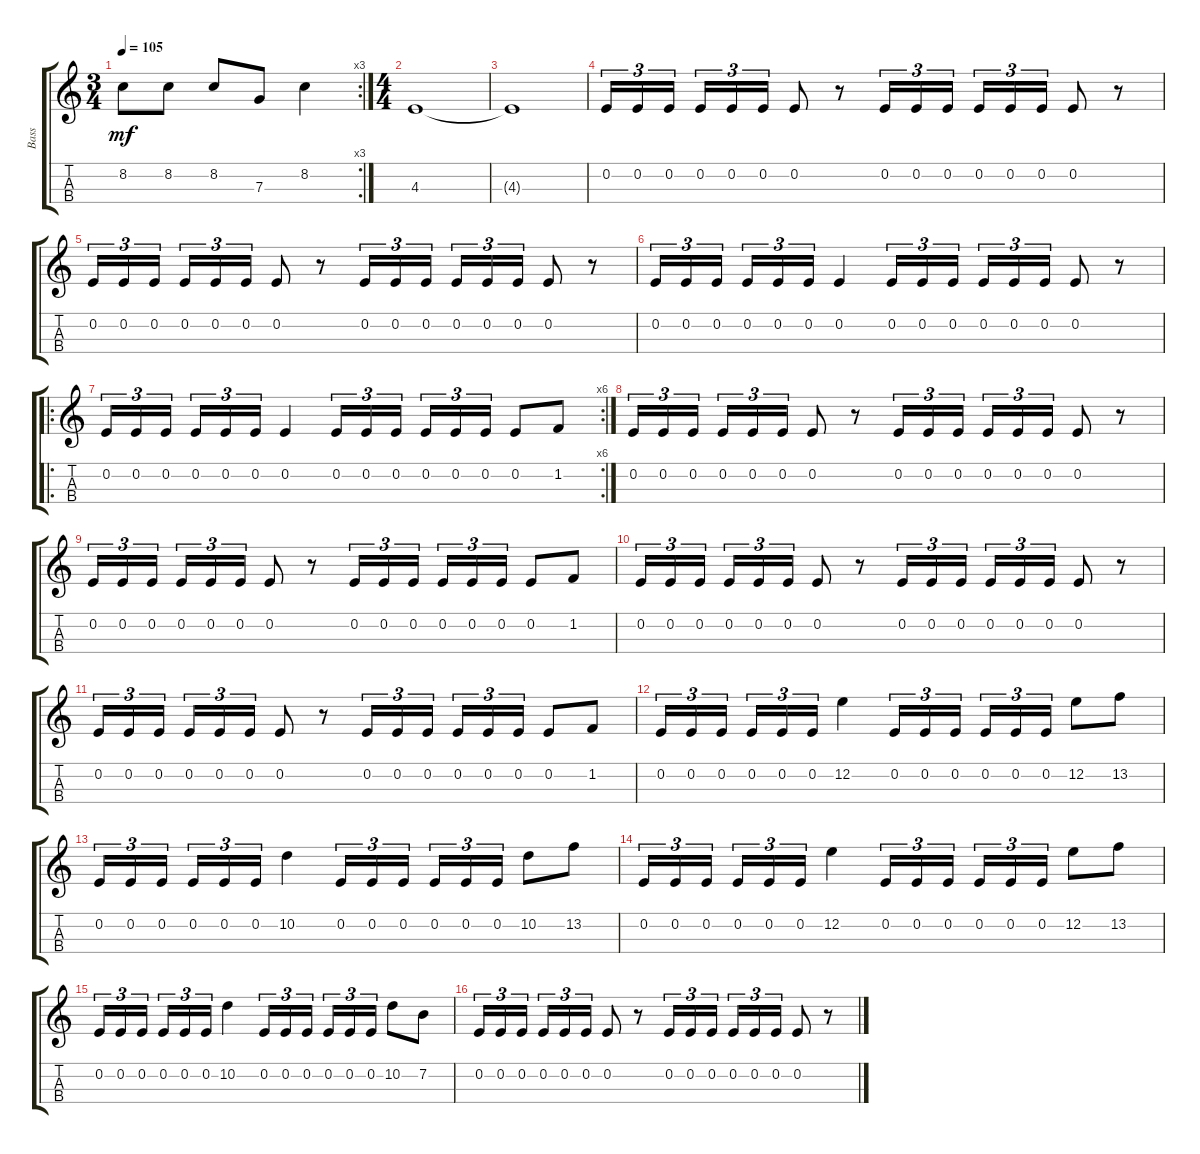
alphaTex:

\track ("Bass" "Bass") {instrument acousticguitarnylon}
\staff {score tabs}
\tuning (A3 E3 C3 G3) {hide}
\rc 3
\ts (3 4)
\tempo 105
\clef g2
\ks c
8.2.8{dy mf} 8.2.8 8.2.8 7.3.8 8.2.4 |
\ts (4 4)
4.3.1 |
4.3{t}.1 |
0.2.16{tu (3 2)} 0.2.16{tu (3 2)} 0.2.16{tu (3 2) beam splitsecondary} 0.2.16{tu (3 2)} 0.2.16{tu (3 2)} 0.2.16{tu (3 2)} 0.2.8 r.8 0.2.16{tu (3 2)} 0.2.16{tu (3 2)} 0.2.16{tu (3 2) beam splitsecondary} 0.2.16{tu (3 2)} 0.2.16{tu (3 2)} 0.2.16{tu (3 2)} 0.2.8 r.8 |
0.2.16{tu (3 2)} 0.2.16{tu (3 2)} 0.2.16{tu (3 2) beam splitsecondary} 0.2.16{tu (3 2)} 0.2.16{tu (3 2)} 0.2.16{tu (3 2)} 0.2.8 r.8 0.2.16{tu (3 2)} 0.2.16{tu (3 2)} 0.2.16{tu (3 2) beam splitsecondary} 0.2.16{tu (3 2)} 0.2.16{tu (3 2)} 0.2.16{tu (3 2)} 0.2.8 r.8 |
0.2.16{tu (3 2)} 0.2.16{tu (3 2)} 0.2.16{tu (3 2) beam splitsecondary} 0.2.16{tu (3 2)} 0.2.16{tu (3 2)} 0.2.16{tu (3 2)} 0.2.4 0.2.16{tu (3 2)} 0.2.16{tu (3 2)} 0.2.16{tu (3 2) beam splitsecondary} 0.2.16{tu (3 2)} 0.2.16{tu (3 2)} 0.2.16{tu (3 2)} 0.2.8 r.8 |
\ro
\rc 6
0.2.16{tu (3 2)} 0.2.16{tu (3 2)} 0.2.16{tu (3 2) beam splitsecondary} 0.2.16{tu (3 2)} 0.2.16{tu (3 2)} 0.2.16{tu (3 2)} 0.2.4 0.2.16{tu (3 2)} 0.2.16{tu (3 2)} 0.2.16{tu (3 2) beam splitsecondary} 0.2.16{tu (3 2)} 0.2.16{tu (3 2)} 0.2.16{tu (3 2)} 0.2.8 1.2.8 |
0.2.16{tu (3 2)} 0.2.16{tu (3 2)} 0.2.16{tu (3 2) beam splitsecondary} 0.2.16{tu (3 2)} 0.2.16{tu (3 2)} 0.2.16{tu (3 2)} 0.2.8 r.8 0.2.16{tu (3 2)} 0.2.16{tu (3 2)} 0.2.16{tu (3 2) beam splitsecondary} 0.2.16{tu (3 2)} 0.2.16{tu (3 2)} 0.2.16{tu (3 2)} 0.2.8 r.8 |
0.2.16{tu (3 2)} 0.2.16{tu (3 2)} 0.2.16{tu (3 2) beam splitsecondary} 0.2.16{tu (3 2)} 0.2.16{tu (3 2)} 0.2.16{tu (3 2)} 0.2.8 r.8 0.2.16{tu (3 2)} 0.2.16{tu (3 2)} 0.2.16{tu (3 2) beam splitsecondary} 0.2.16{tu (3 2)} 0.2.16{tu (3 2)} 0.2.16{tu (3 2)} 0.2.8 1.2.8 |
0.2.16{tu (3 2)} 0.2.16{tu (3 2)} 0.2.16{tu (3 2) beam splitsecondary} 0.2.16{tu (3 2)} 0.2.16{tu (3 2)} 0.2.16{tu (3 2)} 0.2.8 r.8 0.2.16{tu (3 2)} 0.2.16{tu (3 2)} 0.2.16{tu (3 2) beam splitsecondary} 0.2.16{tu (3 2)} 0.2.16{tu (3 2)} 0.2.16{tu (3 2)} 0.2.8 r.8 |
0.2.16{tu (3 2)} 0.2.16{tu (3 2)} 0.2.16{tu (3 2) beam splitsecondary} 0.2.16{tu (3 2)} 0.2.16{tu (3 2)} 0.2.16{tu (3 2)} 0.2.8 r.8 0.2.16{tu (3 2)} 0.2.16{tu (3 2)} 0.2.16{tu (3 2) beam splitsecondary} 0.2.16{tu (3 2)} 0.2.16{tu (3 2)} 0.2.16{tu (3 2)} 0.2.8 1.2.8 |
0.2.16{tu (3 2)} 0.2.16{tu (3 2)} 0.2.16{tu (3 2) beam splitsecondary} 0.2.16{tu (3 2)} 0.2.16{tu (3 2)} 0.2.16{tu (3 2)} 12.2.4 0.2.16{tu (3 2)} 0.2.16{tu (3 2)} 0.2.16{tu (3 2) beam splitsecondary} 0.2.16{tu (3 2)} 0.2.16{tu (3 2)} 0.2.16{tu (3 2)} 12.2.8 13.2.8 |
0.2.16{tu (3 2)} 0.2.16{tu (3 2)} 0.2.16{tu (3 2) beam splitsecondary} 0.2.16{tu (3 2)} 0.2.16{tu (3 2)} 0.2.16{tu (3 2)} 10.2.4 0.2.16{tu (3 2)} 0.2.16{tu (3 2)} 0.2.16{tu (3 2) beam splitsecondary} 0.2.16{tu (3 2)} 0.2.16{tu (3 2)} 0.2.16{tu (3 2)} 10.2.8 13.2.8 |
0.2.16{tu (3 2)} 0.2.16{tu (3 2)} 0.2.16{tu (3 2) beam splitsecondary} 0.2.16{tu (3 2)} 0.2.16{tu (3 2)} 0.2.16{tu (3 2)} 12.2.4 0.2.16{tu (3 2)} 0.2.16{tu (3 2)} 0.2.16{tu (3 2) beam splitsecondary} 0.2.16{tu (3 2)} 0.2.16{tu (3 2)} 0.2.16{tu (3 2)} 12.2.8 13.2.8 |
0.2.16{tu (3 2)} 0.2.16{tu (3 2)} 0.2.16{tu (3 2) beam splitsecondary} 0.2.16{tu (3 2)} 0.2.16{tu (3 2)} 0.2.16{tu (3 2)} 10.2.4 0.2.16{tu (3 2)} 0.2.16{tu (3 2)} 0.2.16{tu (3 2) beam splitsecondary} 0.2.16{tu (3 2)} 0.2.16{tu (3 2)} 0.2.16{tu (3 2)} 10.2.8 7.2.8 |
0.2.16{tu (3 2)} 0.2.16{tu (3 2)} 0.2.16{tu (3 2) beam splitsecondary} 0.2.16{tu (3 2)} 0.2.16{tu (3 2)} 0.2.16{tu (3 2)} 0.2.8 r.8 0.2.16{tu (3 2)} 0.2.16{tu (3 2)} 0.2.16{tu (3 2) beam splitsecondary} 0.2.16{tu (3 2)} 0.2.16{tu (3 2)} 0.2.16{tu (3 2)} 0.2.8 r.8
